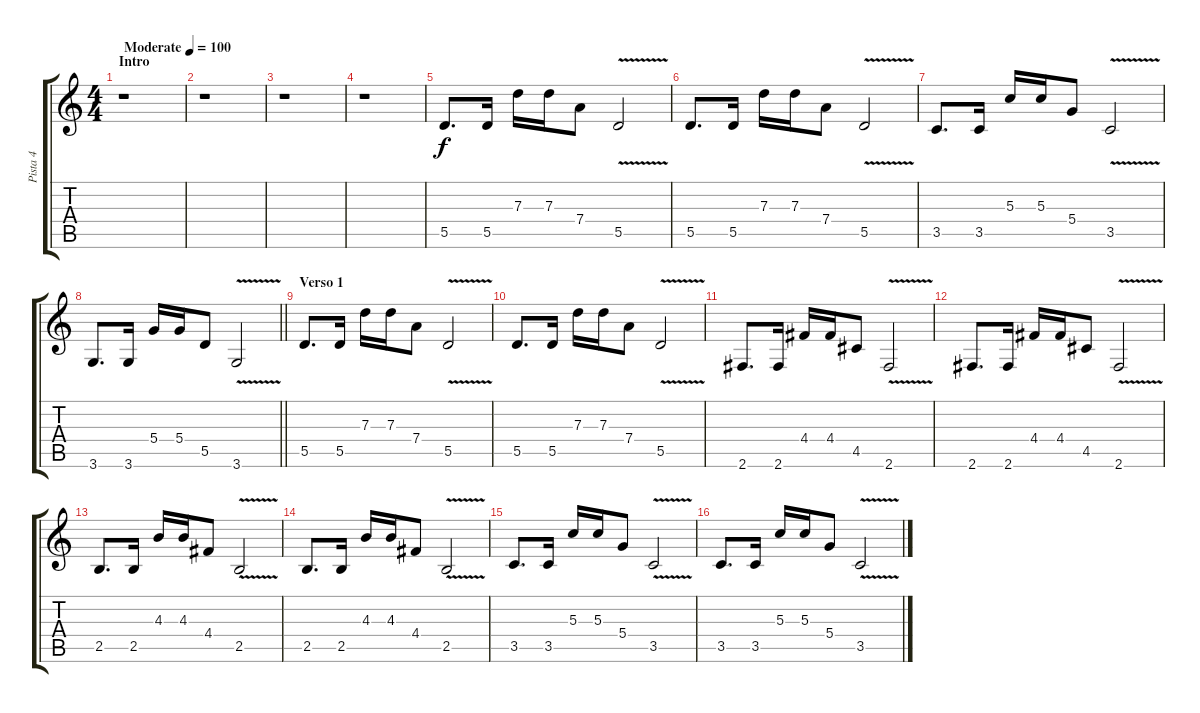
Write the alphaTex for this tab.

\track ("Pista 4" "Pista 4") {instrument electricguitarclean}
\staff {score tabs}
\tuning (E4 B3 G3 D3 A2 E2) {hide}
\ts (4 4)
\section ("" "Intro")
\tempo (100 "Moderate")
\clef g2
\ks c
r.1{dy f instrument electricguitarclean} |
r.1 |
r.1 |
r.1 |
5.5.8{d} 5.5.16 7.3.16 7.3.16 7.4.8 5.5{v}.2 |
5.5.8{d} 5.5.16 7.3.16 7.3.16 7.4.8 5.5{v}.2 |
3.5.8{d} 3.5.16 5.3.16 5.3.16 5.4.8 3.5{v}.2 |
\barLineRight lightlight
3.6.8{d} 3.6.16 5.4.16 5.4.16 5.5.8 3.6{v}.2 |
\section ("" "Verso 1")
5.5.8{d} 5.5.16 7.3.16 7.3.16 7.4.8 5.5{v}.2 |
5.5.8{d} 5.5.16 7.3.16 7.3.16 7.4.8 5.5{v}.2 |
2.6.8{d} 2.6.16 4.4.16 4.4.16 4.5.8 2.6{v}.2 |
2.6.8{d} 2.6.16 4.4.16 4.4.16 4.5.8 2.6{v}.2 |
2.5.8{d} 2.5.16 4.3.16 4.3.16 4.4.8 2.5{v}.2 |
2.5.8{d} 2.5.16 4.3.16 4.3.16 4.4.8 2.5{v}.2 |
3.5.8{d} 3.5.16 5.3.16 5.3.16 5.4.8 3.5{v}.2 |
3.5.8{d} 3.5.16 5.3.16 5.3.16 5.4.8 3.5{v}.2
